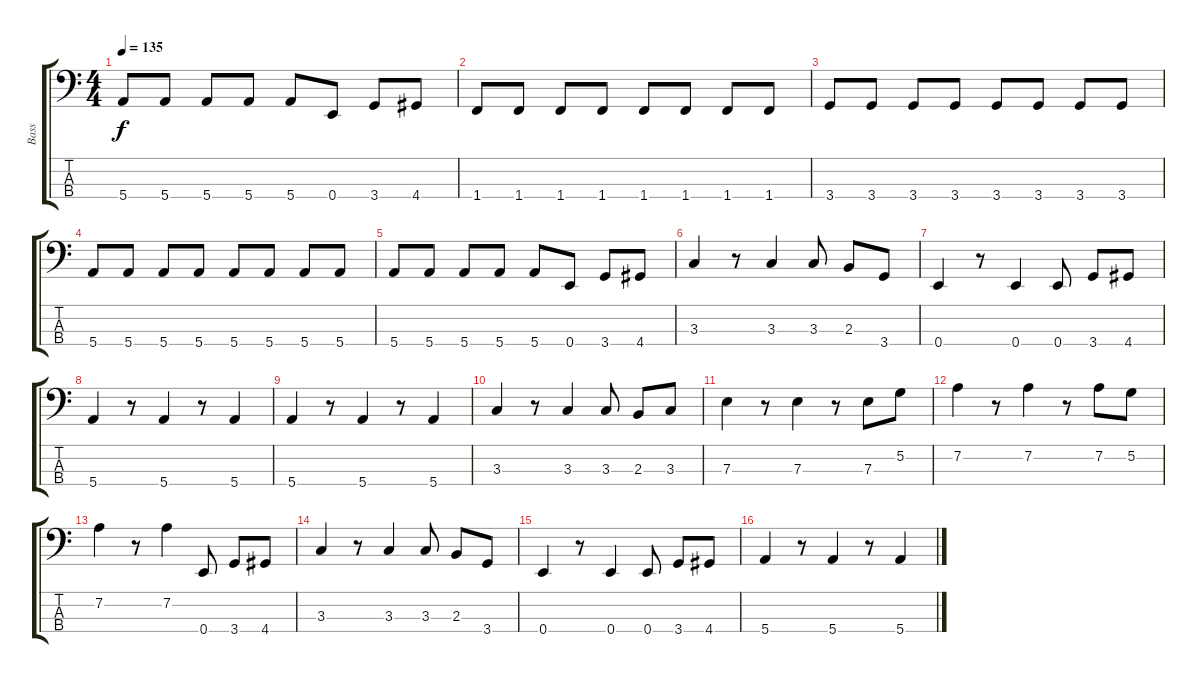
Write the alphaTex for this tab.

\track ("Bass" "Bass") {instrument electricbasspick}
\staff {score tabs}
\tuning (G2 D2 A1 E1) {hide}
\ts (4 4)
\tempo 135
\clef f4
\ks c
5.4.8{dy f} 5.4.8 5.4.8 5.4.8 5.4.8 0.4.8 3.4.8 4.4.8 |
1.4.8 1.4.8 1.4.8 1.4.8 1.4.8 1.4.8 1.4.8 1.4.8 |
3.4.8 3.4.8 3.4.8 3.4.8 3.4.8 3.4.8 3.4.8 3.4.8 |
5.4.8 5.4.8 5.4.8 5.4.8 5.4.8 5.4.8 5.4.8 5.4.8 |
5.4.8 5.4.8 5.4.8 5.4.8 5.4.8 0.4.8 3.4.8 4.4.8 |
3.3.4 r.8 3.3.4 3.3.8 2.3.8 3.4.8 |
0.4.4 r.8 0.4.4 0.4.8 3.4.8 4.4.8 |
5.4.4 r.8 5.4.4 r.8 5.4.4 |
5.4.4 r.8 5.4.4 r.8 5.4.4 |
3.3.4 r.8 3.3.4 3.3.8 2.3.8 3.3.8 |
7.3.4 r.8 7.3.4 r.8 7.3.8 5.2.8 |
7.2.4 r.8 7.2.4 r.8 7.2.8 5.2.8 |
7.2.4 r.8 7.2.4 0.4.8 3.4.8 4.4.8 |
3.3.4 r.8 3.3.4 3.3.8 2.3.8 3.4.8 |
0.4.4 r.8 0.4.4 0.4.8 3.4.8 4.4.8 |
5.4.4 r.8 5.4.4 r.8 5.4.4
